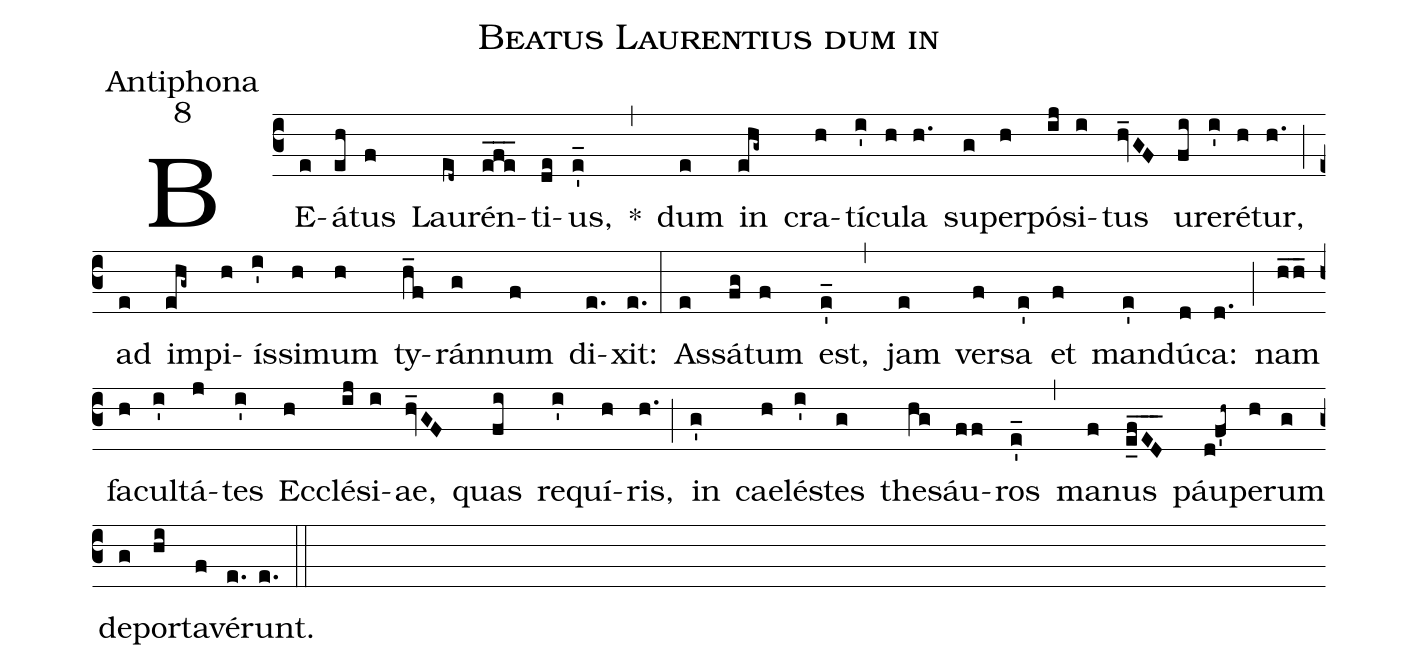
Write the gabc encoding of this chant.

name:Beatus Laurentius dum in;
office-part:Antiphona;
mode:8;
%%
(c3) BE(e)á(eh)tus(f) Lau(ed~)rén(efe___)ti(de)us,(e'_) *(,) dum(e) in(ehg~) cra(h)tí(i')cu(h)la(h.) su(g)per(h)pó(ij)si(i)tus(hv_GF) u(fi)re(i')ré(h)tur,(h.) (;) ad(e) im(ehg~)pi(h)ís(i')si(h)mum(h) ty(h_f)rán(g)num(f) di(e.)xit:(e.) (:) As(e)sá(fg)tum(f) est,(e'_) (,) jam(e) ver(f)sa(e') et(f) man(e')dú(d)ca:(d.) (;) nam(h_/h_) fa(h)cul(i')tá(j)tes(i') Ec(h)clé(ij)si(i)ae,(hv_GF) quas(fi) re(i')quí(h)ris,(h.) (;) in(g') cae(h)lé(i')stes(g) the(hg)sáu(ff)ros(e'_) (,) ma(f)nus(e_f_E_D_) páu(d!f'h~)pe(h)rum(g) de(g)por(hi)ta(f)vé(e.)runt.(e.) (::)
